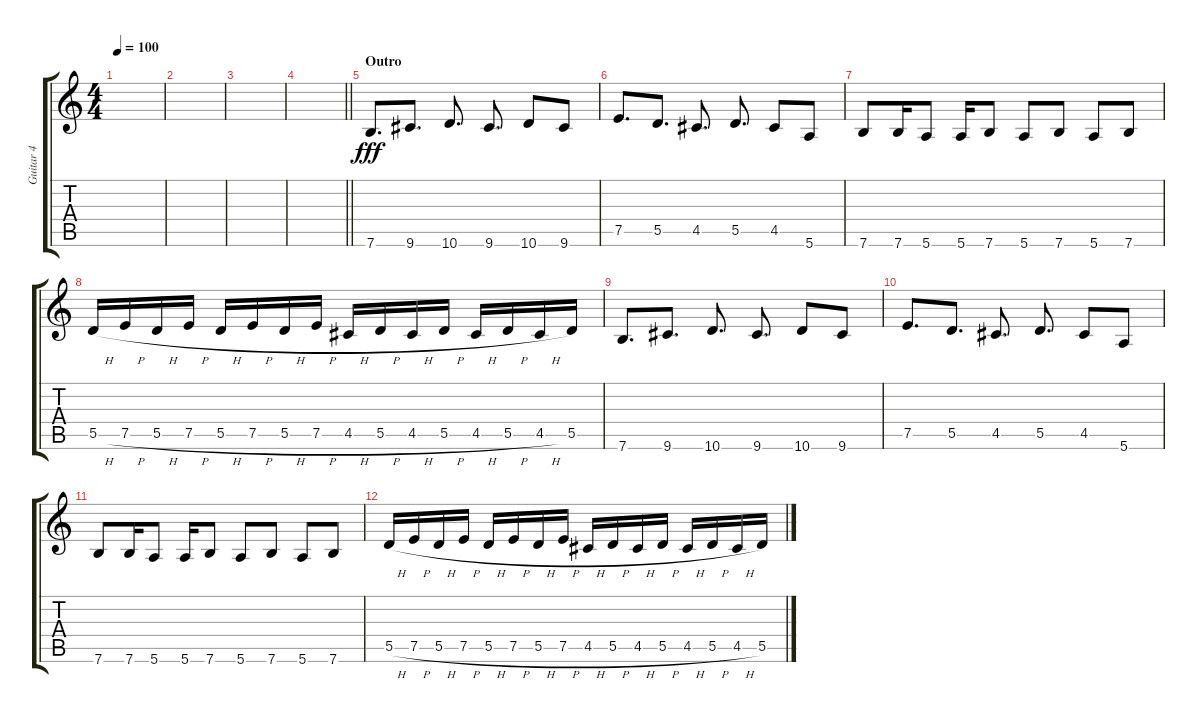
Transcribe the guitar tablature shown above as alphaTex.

\track ("Guitar 4" "Guitar 4") {instrument distortionguitar}
\staff {score tabs}
\tuning (E4 B3 G3 D3 A2 E2) {hide}
\ts (4 4)
\tempo 100
\clef g2
\ks c
|
|
|
\barLineRight lightlight
|
\section ("" "Outro")
7.6.8{d dy fff} 9.6.8{d} 10.6.8{d} 9.6.8{d} 10.6.8 9.6.8 |
7.5.8{d} 5.5.8{d} 4.5.8{d} 5.5.8{d} 4.5.8 5.6.8 |
7.6.8 7.6.16 5.6.8 5.6.16 7.6.8 5.6.8 7.6.8 5.6.8 7.6.8 |
5.5{h}.16 7.5{h}.16 5.5{h}.16 7.5{h}.16 5.5{h}.16 7.5{h}.16 5.5{h}.16 7.5{h}.16 4.5{h}.16 5.5{h}.16 4.5{h}.16 5.5{h}.16 4.5{h}.16 5.5{h}.16 4.5{h}.16 5.5.16 |
7.6.8{d} 9.6.8{d} 10.6.8{d} 9.6.8{d} 10.6.8 9.6.8 |
7.5.8{d} 5.5.8{d} 4.5.8{d} 5.5.8{d} 4.5.8 5.6.8 |
7.6.8 7.6.16 5.6.8 5.6.16 7.6.8 5.6.8 7.6.8 5.6.8 7.6.8 |
5.5{h}.16 7.5{h}.16 5.5{h}.16 7.5{h}.16 5.5{h}.16 7.5{h}.16 5.5{h}.16 7.5{h}.16 4.5{h}.16 5.5{h}.16 4.5{h}.16 5.5{h}.16 4.5{h}.16 5.5{h}.16 4.5{h}.16 5.5.16
